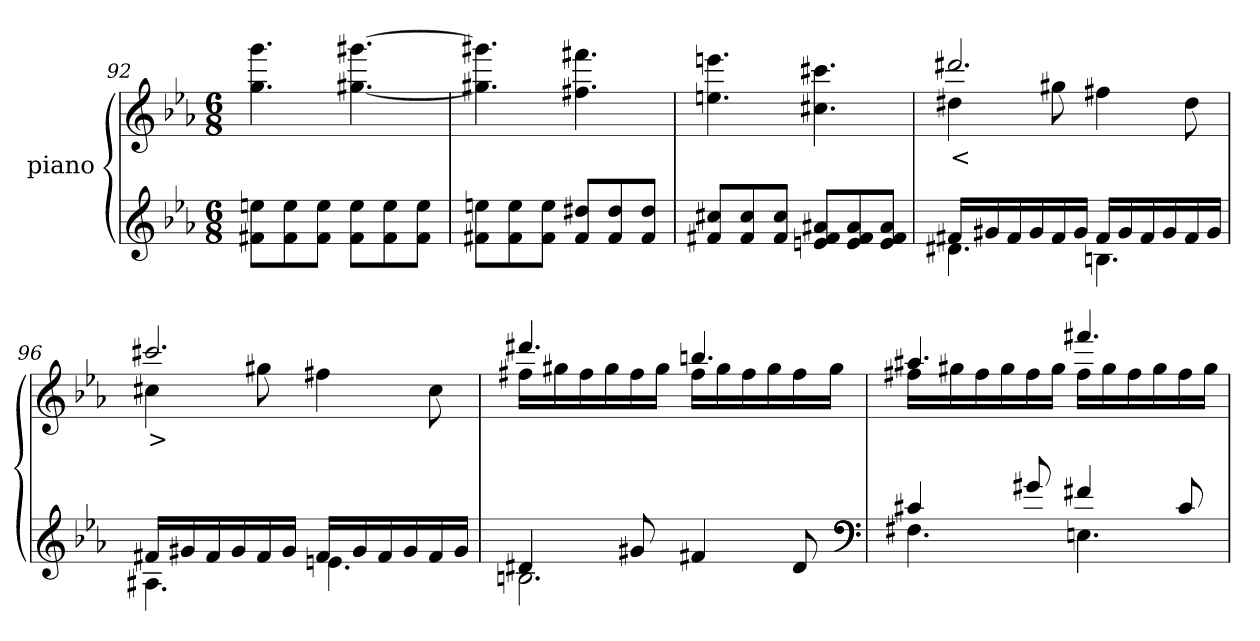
**kern	**kern	**text
*part2	*part1	*part1
*staff2	*staff1	*staff1
*	*I"piano	*
*clefG2	*clefG2	*
*k[b-e-a-]	*k[b-e-a-]	*
*E-:	*E-:	*
*M6/8	*M6/8	*
=92	=92	=92
8f#X 8eenL	4.gg 4.ggg	.
8f# 8ee	.	.
8f# 8eeJ	.	.
8f# 8eeL	[4.gg#X [4.ggg#X	.
8f# 8ee	.	.
8f# 8eeJ	.	.
=93	=93	=93
8f#X 8eenL	4.gg#X] 4.ggg#X]	.
8f# 8ee	.	.
8f# 8eeJ	.	.
8f# 8dd#XL	4.ff#X 4.fff#X	.
8f# 8dd#	.	.
8f# 8dd#J	.	.
=94	=94	=94
8f#X 8cc#XL	4.een 4.eeen	.
8f# 8cc#	.	.
8f# 8cc#J	.	.
8en 8f# 8a#XL	4.cc#X 4.ccc#X	.
8e 8f# 8a#	.	.
8e 8f# 8a#J	.	.
=95	=95	=95
*^	*^	*
16f#XLL	4.d#X	2.ddd#X	4dd#	<
16g#X	.	.	.	.
16f#	.	.	.	.
16g#	.	.	.	.
16f#	.	.	8gg#X	.
16g#JJ	.	.	.	.
16f#LL	4.Bn	.	4ff#X	.
16g#	.	.	.	.
16f#	.	.	.	.
16g#	.	.	.	.
16f#	.	.	8dd#	.
16g#JJ	.	.	.	.
=96	=96	=96	=96	=96
16f#XLL	4.A#X	2.ccc#X	4cc#	>
16g#X	.	.	.	.
16f#	.	.	.	.
16g#	.	.	.	.
16f#	.	.	8gg#X	.
16g#JJ	.	.	.	.
16f#LL	4.en	.	4ff#X	.
16g#	.	.	.	.
16f#	.	.	.	.
16g#	.	.	.	.
16f#	.	.	8cc#	.
16g#JJ	.	.	.	.
=97	=97	=97	=97	=97
4d#X	2.Bn	4.ddd#X	16ff#XLL	.
.	.	.	16gg#X	.
.	.	.	16ff#	.
.	.	.	16gg#	.
8g#X	.	.	16ff#	.
.	.	.	16gg#JJ	.
4f#X	.	4.bbn	16ff#LL	.
.	.	.	16gg#	.
.	.	.	16ff#	.
.	.	.	16gg#	.
8d#	.	.	16ff#	.
.	.	.	16gg#JJ	.
*clefF4	*	*	*	*
=98	=98	=98	=98	=98
4c#X	4.F#	4.aa#X	16ff#LL	.
.	.	.	16gg#X	.
.	.	.	16ff#	.
.	.	.	16gg#	.
8g#X	.	.	16ff#	.
.	.	.	16gg#JJ	.
4f#X	4.En	4.fff#X	16ff#LL	.
.	.	.	16gg#	.
.	.	.	16ff#	.
.	.	.	16gg#	.
8c#	.	.	16ff#	.
.	.	.	16gg#JJ	.
*v	*v	*	*	*
*	*v	*v	*
=	=	=
*-	*-	*-
